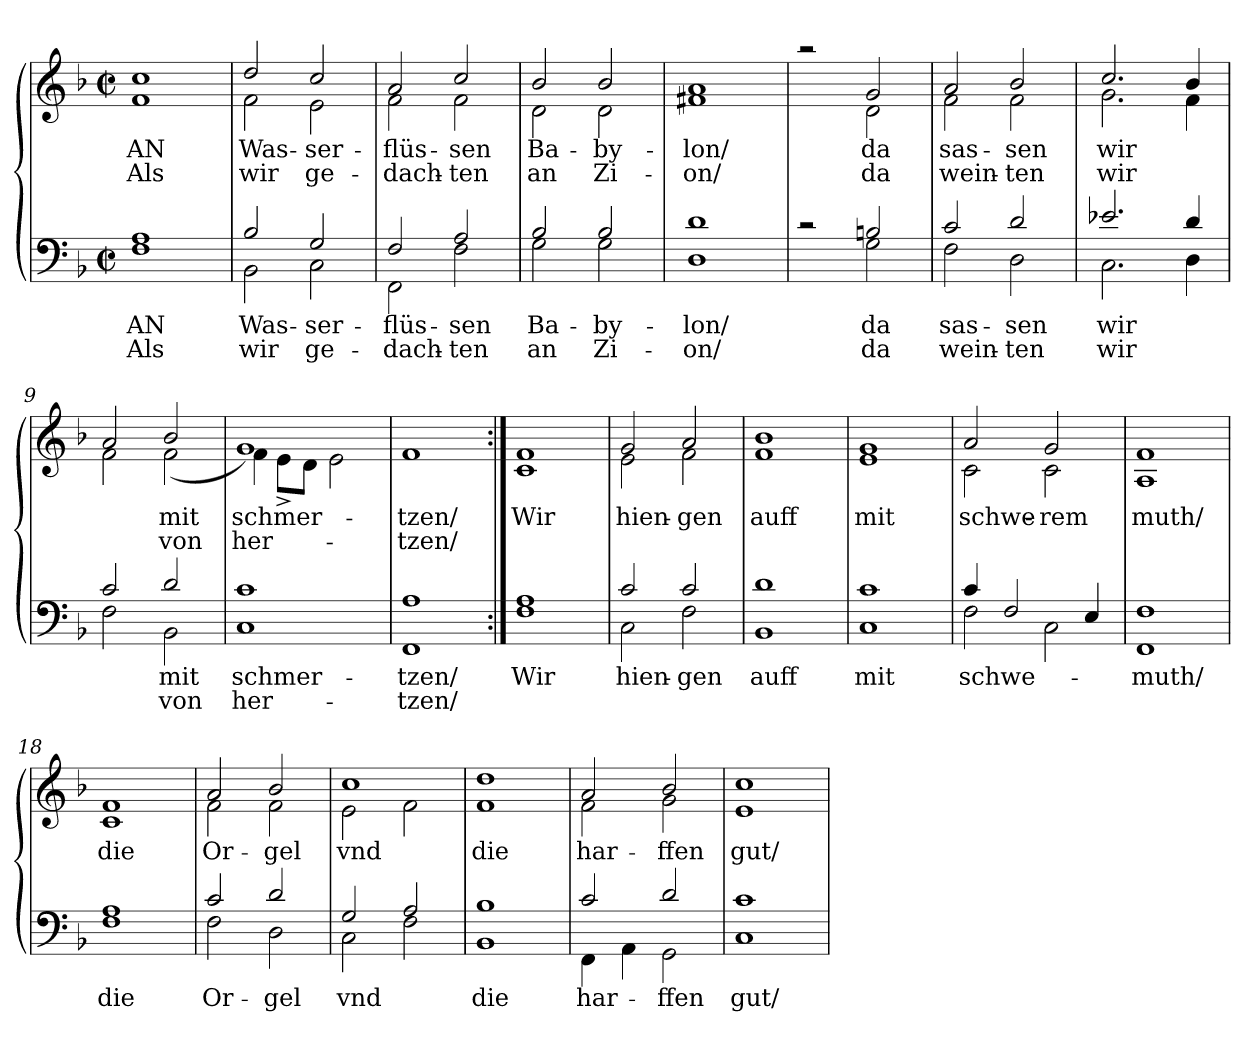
**kern	**text	**text	**kern	**text	**text
*part2	*part2	*part2	*part1	*part1	*part1
*staff2	*staff2	*staff2	*staff1	*staff1	*staff1
*clefF4	*	*	*clefG2	*	*
*k[b-]	*	*	*k[b-]	*	*
*F:	*	*	*F:	*	*
*M2/2	*	*	*M2/2	*	*
*met(c|)	*	*	*met(c|)	*	*
=1	=1	=1	=1	=1	=1
!	!LO:LY:a	!LO:LY:b	!	!LO:LY:b	!LO:LY:b
1F 1A	AN	Als	1f 1cc	AN	Als
=2	=2	=2	=2	=2	=2
*^	*	*	*	*	*
!	!	!LO:LY:a	!LO:LY:b	!	!LO:LY:b	!LO:LY:b
*	*	*	*	*^	*	*
2B-/	2BB-\	Was-	wir	2dd/	2f\	Was-	wir
!	!	!LO:LY:a	!LO:LY:b	!	!	!LO:LY:b	!LO:LY:b
2G/	2C\	-ser-	ge-	2cc/	2e\	-ser-	ge-
=3	=3	=3	=3	=3	=3	=3	=3
!	!	!LO:LY:a	!LO:LY:b	!	!	!LO:LY:b	!LO:LY:b
2F/	2FF\	-flüs-	-dach-	2a/	2f\	-flüs-	-dach-
!	!	!LO:LY:a	!LO:LY:b	!	!	!LO:LY:b	!LO:LY:b
2A/	2F\	-sen	-ten	2cc/	2f\	-sen	-ten
=4	=4	=4	=4	=4	=4	=4	=4
!	!	!LO:LY:a	!LO:LY:b	!	!	!LO:LY:b	!LO:LY:b
2B-/	2G\	Ba-	an	2b-/	2d\	Ba-	an
!	!	!LO:LY:a	!LO:LY:b	!	!	!LO:LY:b	!LO:LY:b
2B-/	2G\	-by-	Zi-	2b-/	2d\	-by-	Zi-
=5	=5	=5	=5	=5	=5	=5	=5
!	!	!LO:LY:a	!LO:LY:b	!	!	!LO:LY:b	!LO:LY:b
*v	*v	*	*	*	*	*	*
*	*	*	*v	*v	*	*
1D 1d	-lon/	-on/	1f#X 1a	-lon/	-on/
=6	=6	=6	=6	=6	=6
*^	*	*	*^	*	*
2rc	2ryy	.	.	2raa	2ryy	.	.
!	!	!LO:LY:a	!LO:LY:b	!	!	!LO:LY:b	!LO:LY:b
2Bn/	2G\	da	da	2g/	2d\	da	da
=7	=7	=7	=7	=7	=7	=7	=7
!	!	!LO:LY:a	!LO:LY:b	!	!	!LO:LY:b	!LO:LY:b
2c/	2F\	sas-	wein-	2a/	2f\	sas-	wein-
!	!	!LO:LY:a	!LO:LY:b	!	!	!LO:LY:b	!LO:LY:b
2d/	2D\	-sen	-ten	2b-/	2f\	-sen	-ten
=8	=8	=8	=8	=8	=8	=8	=8
!	!	!LO:LY:a	!LO:LY:b	!	!	!LO:LY:b	!LO:LY:b
2.e-X/	2.C\	wir	wir	2.cc/	2.g\	wir	wir
4d/	4D\	.	.	4b-/	4f\	.	.
!!LO:LB:g=z	!!
=9	=9	=9	=9	=9	=9	=9	=9
2c/	2F\	.	.	2a/	2f\	.	.
!	!	!LO:LY:a	!LO:LY:b	!	!	!LO:LY:b	!LO:LY:b
2d/	2BB-\	mit	von	2b-/	(<2f\	mit	von
=10	=10	=10	=10	=10	=10	=10	=10
!	!	!LO:LY:a	!LO:LY:b	!	!	!LO:LY:b	!LO:LY:b
*v	*v	*	*	*	*	*	*
1C 1c	schmer-	her-	1g)	4f\	schmer-	her-
.	.	.	.	8e^<\L	.	.
.	.	.	.	8d\J	.	.
.	.	.	.	2e\	.	.
=11	=11	=11	=11	=11	=11	=11
!	!LO:LY:a	!LO:LY:b	!	!	!LO:LY:b	!LO:LY:b
*	*	*	*v	*v	*	*
1FF 1A	-tzen/	-tzen/	1f	-tzen/	-tzen/
=12:|!	=12:|!	=12:|!	=12:|!	=12:|!	=12:|!
!	!LO:LY:a	!	!	!LO:LY:b	!
1F 1A	Wir	.	1c 1f	Wir	.
=13	=13	=13	=13	=13	=13
*^	*	*	*	*	*
!	!	!LO:LY:a	!	!	!LO:LY:b	!
*	*	*	*	*^	*	*
2c/	2C\	hien-	.	2g/	2e\	hien-	.
!	!	!LO:LY:a	!	!	!	!LO:LY:b	!
2c/	2F\	-gen	.	2a/	2f\	-gen	.
=14	=14	=14	=14	=14	=14	=14	=14
!	!	!LO:LY:a	!	!	!	!LO:LY:b	!
*v	*v	*	*	*	*	*	*
*	*	*	*v	*v	*	*
1BB- 1d	auff	.	1f 1b-	auff	.
=15	=15	=15	=15	=15	=15
!	!LO:LY:a	!	!	!LO:LY:b	!
1C 1c	mit	.	1e 1g	mit	.
=16	=16	=16	=16	=16	=16
*^	*	*	*	*	*
!	!	!LO:LY:a	!	!	!LO:LY:b	!
*	*	*	*	*^	*	*
2F\	4c/	schwe-	.	2a/	2c\	schwe-	.
.	2F/	.	.	.	.	.	.
!	!	!	!	!	!	!LO:LY:b	!
2C\	.	.	.	2g/	2c\	-rem	.
.	4E/	.	.	.	.	.	.
*	*	*	*	*v	*v	*	*
!!LO:LB:g=z
=17	=17	=17	=17	=17	=17	=17
!	!	!LO:LY:a	!	!	!LO:LY:b	!
*v	*v	*	*	*	*	*
1FF 1F	-muth/	.	1A 1f	muth/	.
=18	=18	=18	=18	=18	=18
!	!LO:LY:a	!	!	!LO:LY:b	!
1F 1A	die	.	1c 1f	die	.
=19	=19	=19	=19	=19	=19
*^	*	*	*	*	*
!	!	!LO:LY:a	!	!	!LO:LY:b	!
*	*	*	*	*^	*	*
2c/	2F\	Or-	.	2a/	2f\	Or-	.
!	!	!LO:LY:a	!	!	!	!LO:LY:b	!
2d/	2D\	-gel	.	2b-/	2f\	-gel	.
=20	=20	=20	=20	=20	=20	=20	=20
!	!	!LO:LY:a	!	!	!	!LO:LY:b	!
2G/	2C\	vnd	.	1cc	2e\	vnd	.
2A/	2F\	.	.	.	2f\	.	.
=21	=21	=21	=21	=21	=21	=21	=21
!	!	!LO:LY:a	!	!	!	!LO:LY:b	!
*v	*v	*	*	*	*	*	*
*	*	*	*v	*v	*	*
1BB- 1B-	die	.	1f 1dd	die	.
=22	=22	=22	=22	=22	=22
*^	*	*	*	*	*
!	!	!LO:LY:a	!	!	!LO:LY:b	!
*	*	*	*	*^	*	*
2c/	4FF\	har-	.	2a/	2f\	har-	.
.	4AA\	.	.	.	.	.	.
!	!	!LO:LY:a	!	!	!	!LO:LY:b	!
2GG\	2d/	ffen	.	2b-/	2g\	-ffen	.
=23	=23	=23	=23	=23	=23	=23	=23
!	!	!LO:LY:a	!	!	!	!LO:LY:b	!
*v	*v	*	*	*	*	*	*
*	*	*	*v	*v	*	*
1C 1c	-gut/	.	1e 1cc	gut/	.
=	=	=	=	=	=
*-	*-	*-	*-	*-	*-
